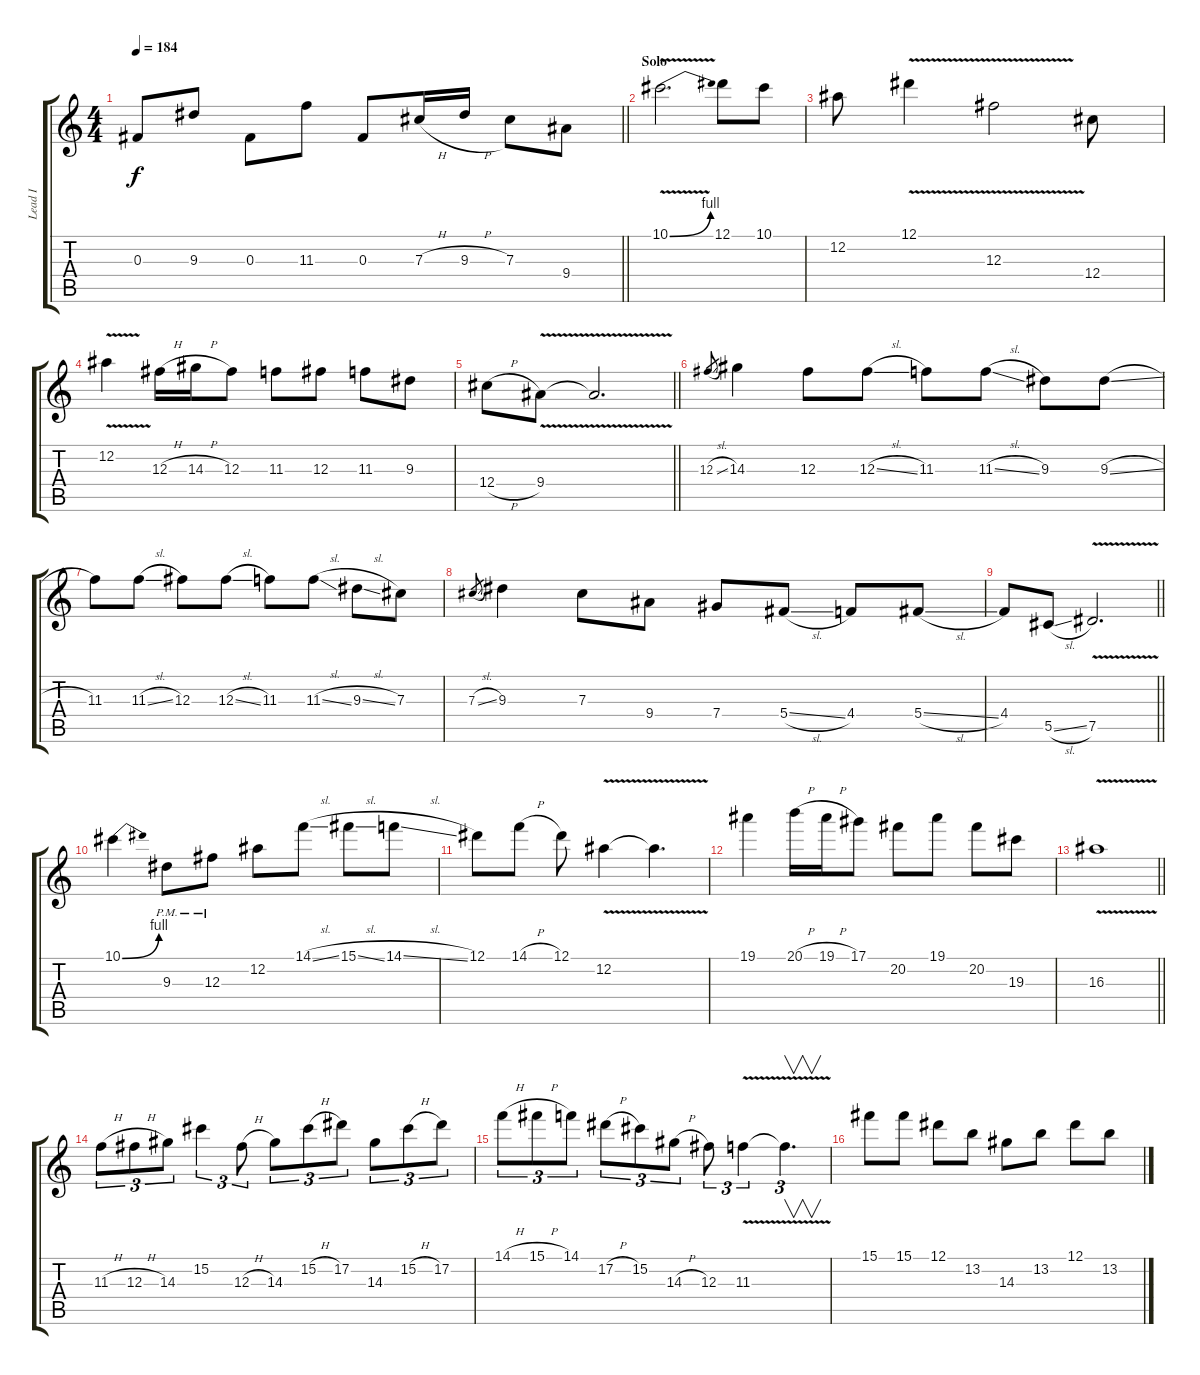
\track ("Lead I" "Lead I") {instrument distortionguitar}
\staff {score tabs}
\tuning (Eb4 Bb3 Gb3 Db3 Ab2 Eb2) {hide}
\ts (4 4)
\tempo 184
\clef g2
\barLineRight lightlight
\ks c
0.3.8{dy f} 9.3.8 0.3.8 11.3.8 0.3.8 7.3{h}.16 9.3{h}.16 7.3.8 9.4.8 |
\section ("" "Solo")
10.1{be (bend 0 0 60 4) v}.2{d volume 15 balance 8} 12.1.8 10.1.8 |
12.2.8 12.1{v}.4 12.3{v}.2 12.4.8 |
12.2{v}.4 12.3{h}.16 14.3{h}.16 12.3.8 11.3.8 12.3.8 11.3.8 9.3.8 |
\barLineRight lightlight
12.4{h}.8 9.4{v}.8 9.4{t}.2{d} |
\section ("" "")
12.3{sl}.8{gr} 14.3.4 12.3.8 12.3{sl}.8 11.3.8 11.3{sl}.8 9.3.8 9.3{sl}.8 |
11.3.8 11.3{sl}.8 12.3.8 12.3{sl}.8 11.3.8 11.3{sl}.8 9.3{sl}.8 7.3.8 |
7.3{sl}.8{gr} 9.3.4 7.3.8 9.4.8 7.4.8 5.4{sl}.8 4.4.8 5.4{sl}.8 |
\barLineRight lightlight
4.4.8 5.5{sl}.8 7.5{v}.2{d} |
\section ("" "")
10.1{be (bend 0 0 60 4)}.4 9.3{pm}.8 12.3{pm}.8 12.2.8 14.1{sl}.8 15.1{sl}.8 14.1{sl}.8 |
12.1.8 14.1{h}.8 12.1.8 12.2{v}.4 12.2{t}.4{d} |
19.1.4 20.1{h}.16 19.1{h}.16 17.1.8 20.2.8 19.1.8 20.2.8 19.3.8 |
\barLineRight lightlight
16.3{v}.1 |
\section ("" "")
11.3{h}.8{tu (3 2)} 12.3{h}.8{tu (3 2)} 14.3.8{tu (3 2)} 15.2.4{tu (3 2)} 12.3{h}.8{tu (3 2)} 14.3.8{tu (3 2)} 15.2{h}.8{tu (3 2)} 17.2.8{tu (3 2)} 14.3.8{tu (3 2)} 15.2{h}.8{tu (3 2)} 17.2.8{tu (3 2)} |
14.1{h}.8{tu (3 2)} 15.1{h}.8{tu (3 2)} 14.1.8{tu (3 2)} 17.2{h}.8{tu (3 2)} 15.2.8{tu (3 2)} 14.3{h}.8{tu (3 2)} 12.3.8{tu (3 2)} 11.3{v}.4{tu (3 2)} 11.3{t}.4{v d tu (3 2)} |
15.1.8 15.1.8 12.1.8 13.2.8 14.3.8 13.2.8 12.1.8 13.2.8
